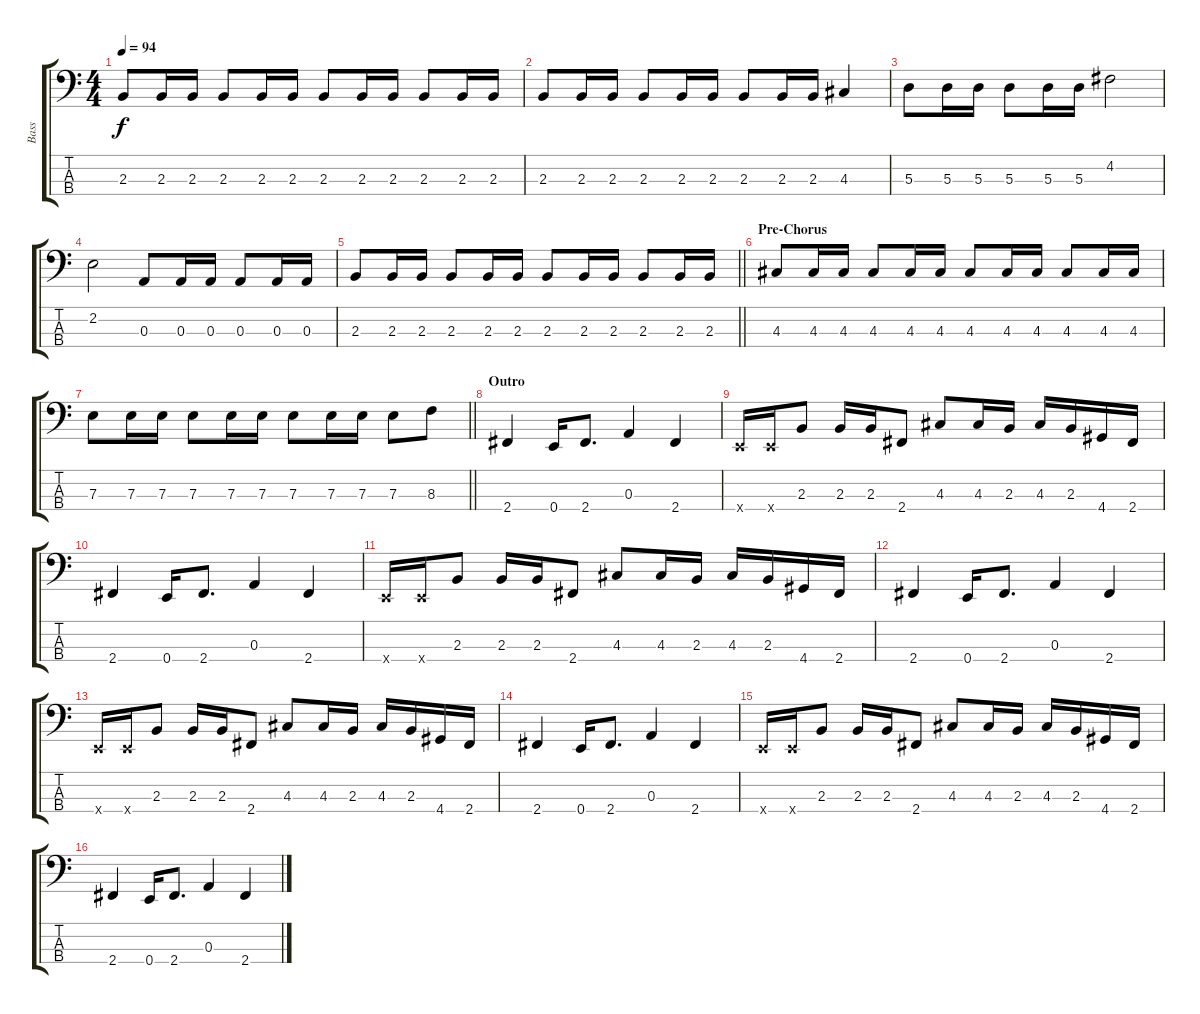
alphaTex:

\track ("Bass" "Bass") {instrument electricbassfinger}
\staff {score tabs}
\tuning (G2 D2 A1 E1) {hide}
\ts (4 4)
\tempo 94
\clef f4
\ks c
2.3.8{dy f} 2.3.16 2.3.16 2.3.8 2.3.16 2.3.16 2.3.8 2.3.16 2.3.16 2.3.8 2.3.16 2.3.16 |
2.3.8 2.3.16 2.3.16 2.3.8 2.3.16 2.3.16 2.3.8 2.3.16 2.3.16 4.3.4 |
5.3.8 5.3.16 5.3.16 5.3.8 5.3.16 5.3.16 4.2.2 |
2.2.2 0.3.8 0.3.16 0.3.16 0.3.8 0.3.16 0.3.16 |
\barLineRight lightlight
2.3.8 2.3.16 2.3.16 2.3.8 2.3.16 2.3.16 2.3.8 2.3.16 2.3.16 2.3.8 2.3.16 2.3.16 |
\section ("" "Pre-Chorus")
4.3.8 4.3.16 4.3.16 4.3.8 4.3.16 4.3.16 4.3.8 4.3.16 4.3.16 4.3.8 4.3.16 4.3.16 |
\barLineRight lightlight
7.3.8 7.3.16 7.3.16 7.3.8 7.3.16 7.3.16 7.3.8 7.3.16 7.3.16 7.3.8 8.3.8 |
\section ("" "Outro")
2.4.4 0.4.16 2.4.8{d} 0.3.4 2.4.4 |
0.4{x}.16 0.4{x}.16 2.3.8 2.3.16 2.3.16 2.4.8 4.3.8 4.3.16 2.3.16 4.3.16 2.3.16 4.4.16 2.4.16 |
2.4.4 0.4.16 2.4.8{d} 0.3.4 2.4.4 |
0.4{x}.16 0.4{x}.16 2.3.8 2.3.16 2.3.16 2.4.8 4.3.8 4.3.16 2.3.16 4.3.16 2.3.16 4.4.16 2.4.16 |
2.4.4 0.4.16 2.4.8{d} 0.3.4 2.4.4 |
0.4{x}.16 0.4{x}.16 2.3.8 2.3.16 2.3.16 2.4.8 4.3.8 4.3.16 2.3.16 4.3.16 2.3.16 4.4.16 2.4.16 |
2.4.4 0.4.16 2.4.8{d} 0.3.4 2.4.4 |
0.4{x}.16 0.4{x}.16 2.3.8 2.3.16 2.3.16 2.4.8 4.3.8 4.3.16 2.3.16 4.3.16 2.3.16 4.4.16 2.4.16 |
2.4.4 0.4.16 2.4.8{d} 0.3.4 2.4.4
